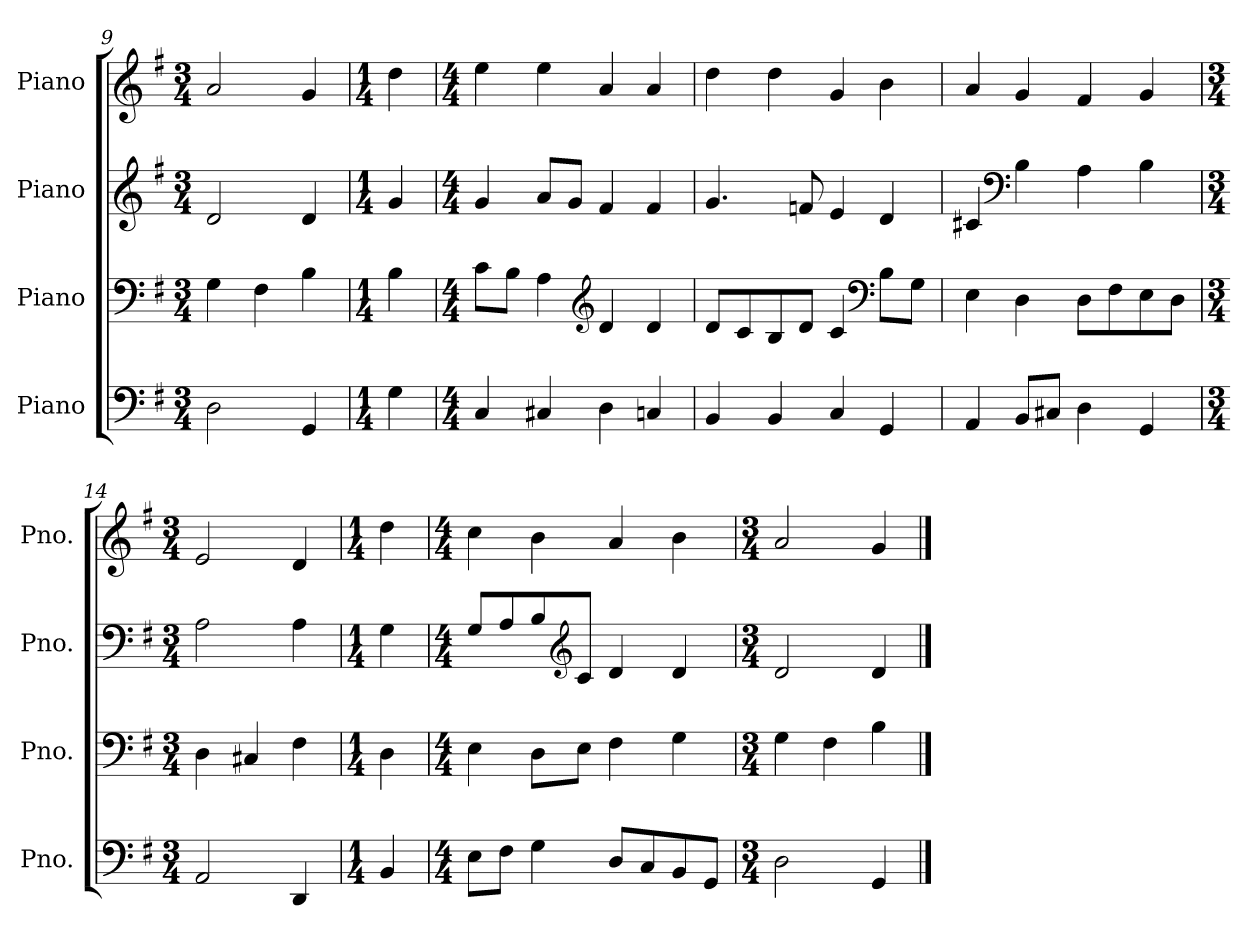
**kern	**kern	**kern	**kern
*part4	*part3	*part2	*part1
*staff4	*staff3	*staff2	*staff1
*I"Piano	*I"Piano	*I"Piano	*I"Piano
*I'Pno.	*I'Pno.	*I'Pno.	*I'Pno.
*clefF4	*clefF4	*clefG2	*clefG2
*k[f#]	*k[f#]	*k[f#]	*k[f#]
*M3/4	*M3/4	*M3/4	*M3/4
=9	=9	=9	=9
2D\	4G\	2d/	2a/
.	4F#\	.	.
4GG/	4B\	4d/	4g/
=10	=10	=10	=10
*M1/4	*M1/4	*M1/4	*M1/4
4G\	4B\	4g/	4dd\
=11	=11	=11	=11
*M4/4	*M4/4	*M4/4	*M4/4
4C/	8c\L	4g/	4ee\
.	8B\J	.	.
4C#X/	4A\	8a/L	4ee\
.	.	8g/J	.
*	*clefG2	*	*
4D\	4d/	4f#/	4a/
4Cn/	4d/	4f#/	4a/
=12	=12	=12	=12
4BB/	8d/L	4.g/	4dd\
.	8c/	.	.
4BB/	8B/	.	4dd\
.	8d/J	8fn/	.
4C/	4c/	4e/	4g/
*	*clefF4	*	*
4GG/	8B\L	4d/	4b\
.	8G\J	.	.
=13	=13	=13	=13
4AA/	4E\	4c#X/	4a/
*	*	*clefF4	*
8BB/L	4D\	4B\	4g/
8C#X/J	.	.	.
4D\	8D\L	4A\	4f#/
.	8F#\	.	.
4GG/	8E\	4B\	4g/
.	8D\J	.	.
!!LO:LB:g=z
=14	=14	=14	=14
*M3/4	*M3/4	*M3/4	*M3/4
2AA/	4D\	2A\	2e/
.	4C#X/	.	.
4DD/	4F#\	4A\	4d/
=15	=15	=15	=15
*M1/4	*M1/4	*M1/4	*M1/4
4BB/	4D\	4G\	4dd\
=16	=16	=16	=16
*M4/4	*M4/4	*M4/4	*M4/4
8E\L	4E\	8G/L	4cc\
8F#\J	.	8A/	.
4G\	8D\L	8B/	4b\
*	*	*clefG2	*
.	8E\J	8c/J	.
8D/L	4F#\	4d/	4a/
8C/	.	.	.
8BB/	4G\	4d/	4b\
8GG/J	.	.	.
=17	=17	=17	=17
*M3/4	*M3/4	*M3/4	*M3/4
2D\	4G\	2d/	2a/
.	4F#\	.	.
4GG/	4B\	4d/	4g/
==	==	==	==
*-	*-	*-	*-
